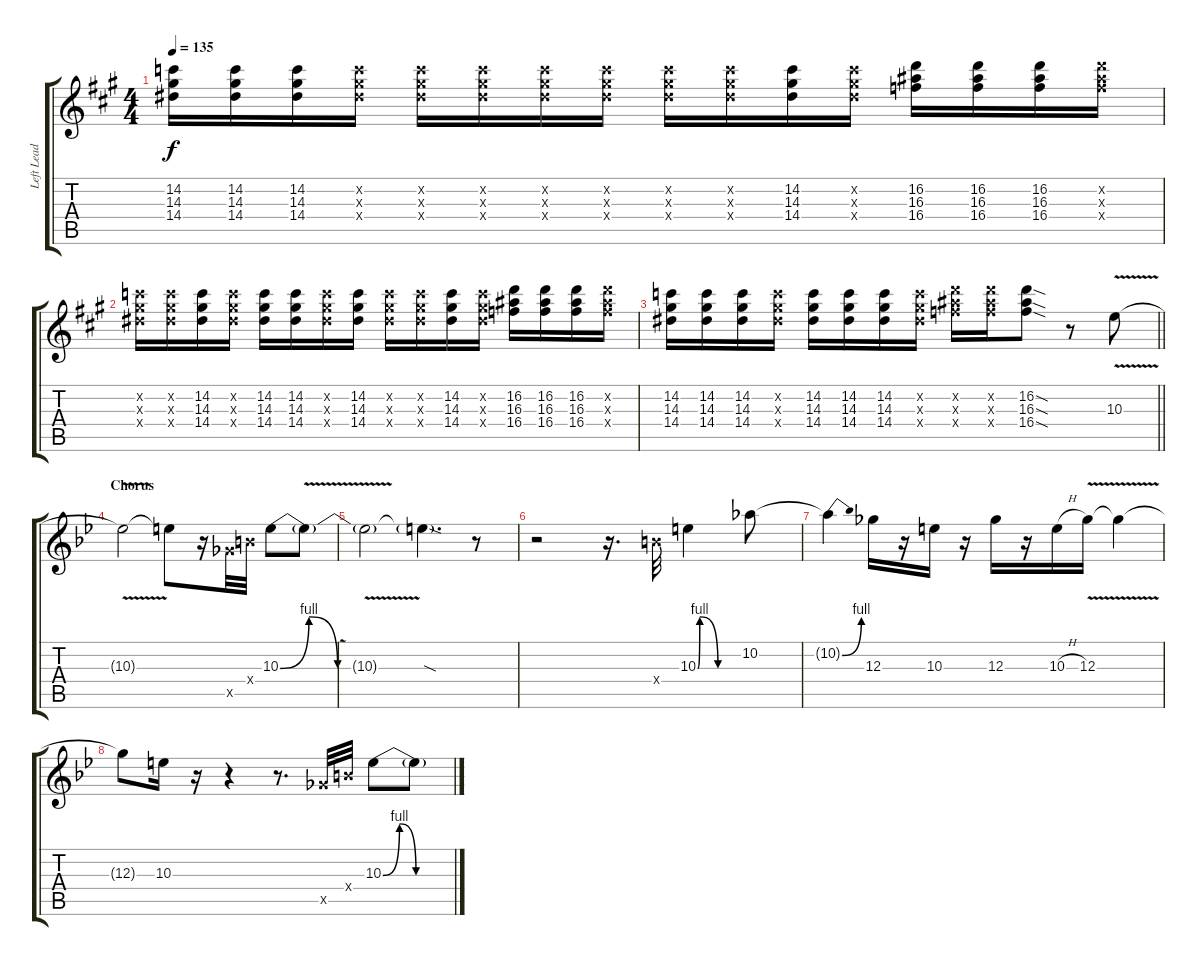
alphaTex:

\track ("Left Lead" "Left Lead") {instrument distortionguitar}
\staff {score tabs}
\tuning (Eb4 Bb3 Gb3 Db3 Ab2 Eb2) {hide}
\ts (4 4)
\tempo 135
\clef g2
\ks f#minor
(14.2 14.3 14.4).16{dy f} (14.2 14.3 14.4).16 (14.2 14.3 14.4).16 (14.2{x} 14.3{x} 14.4{x}).16 (14.2{x} 14.3{x} 14.4{x}).16 (14.2{x} 14.3{x} 14.4{x}).16 (14.2{x} 14.3{x} 14.4{x}).16 (14.2{x} 14.3{x} 14.4{x}).16 (14.2{x} 14.3{x} 14.4{x}).16 (14.2{x} 14.3{x} 14.4{x}).16 (14.2 14.3 14.4).16 (14.2{x} 14.3{x} 14.4{x}).16 (16.2 16.3 16.4).16 (16.2 16.3 16.4).16 (16.2 16.3 16.4).16 (16.2{x} 16.3{x} 16.4{x}).16 |
(14.2{x} 14.3{x} 14.4{x}).16 (14.2{x} 14.3{x} 14.4{x}).16 (14.2 14.3 14.4).16 (14.2{x} 14.3{x} 14.4{x}).16 (14.2 14.3 14.4).16 (14.2 14.3 14.4).16 (14.2{x} 14.3{x} 14.4{x}).16 (14.2 14.3 14.4).16 (14.2{x} 14.3{x} 14.4{x}).16 (14.2{x} 14.3{x} 14.4{x}).16 (14.2 14.3 14.4).16 (14.2{x} 14.3{x} 14.4{x}).16 (16.2 16.3 16.4).16 (16.2 16.3 16.4).16 (16.2 16.3 16.4).16 (16.2{x} 16.3{x} 16.4{x}).16 |
\barLineRight lightlight
(14.2 14.3 14.4).16 (14.2 14.3 14.4).16 (14.2 14.3 14.4).16 (14.2{x} 14.3{x} 14.4{x}).16 (14.2 14.3 14.4).16 (14.2 14.3 14.4).16 (14.2 14.3 14.4).16 (14.2{x} 14.3{x} 14.4{x}).16 (16.2{x} 16.3{x} 16.4{x}).16 (16.2{x} 16.3{x} 16.4{x}).16 (16.2{sod} 16.3{sod} 16.4{sod}).8 r.8 10.3{v}.8 |
\section ("" "Chorus")
\ks gminor
10.3{t}.2 10.3{t}.8 r.16 10.5{x}.32 10.4{x}.32 10.3{be (bendrelease 0 0 2 4 2 4 60 0)}.8 10.3{v t}.8 |
10.3{t}.2 10.3{sod t}.4{d} r.8 |
r.2 r.16{d} 10.4{x}.32 10.3{be (custom 0 0 3 4 30 0 60 0)}.4 10.2.8 |
10.2{be (bend 0 0 60 4) t}.4 12.3.16 r.16 10.3.16 r.16 12.3.16 r.16 10.3{h}.16 12.3{v}.16 12.3{t}.4 |
12.3{t}.8 10.3.16 r.16 r.4 r.8{d} 10.5{x}.32 10.4{x}.32 10.3{be (bendrelease 0 0 2 4 2 4 60 0)}.8 10.3{be (hold 0 0 60 0) t}.8
